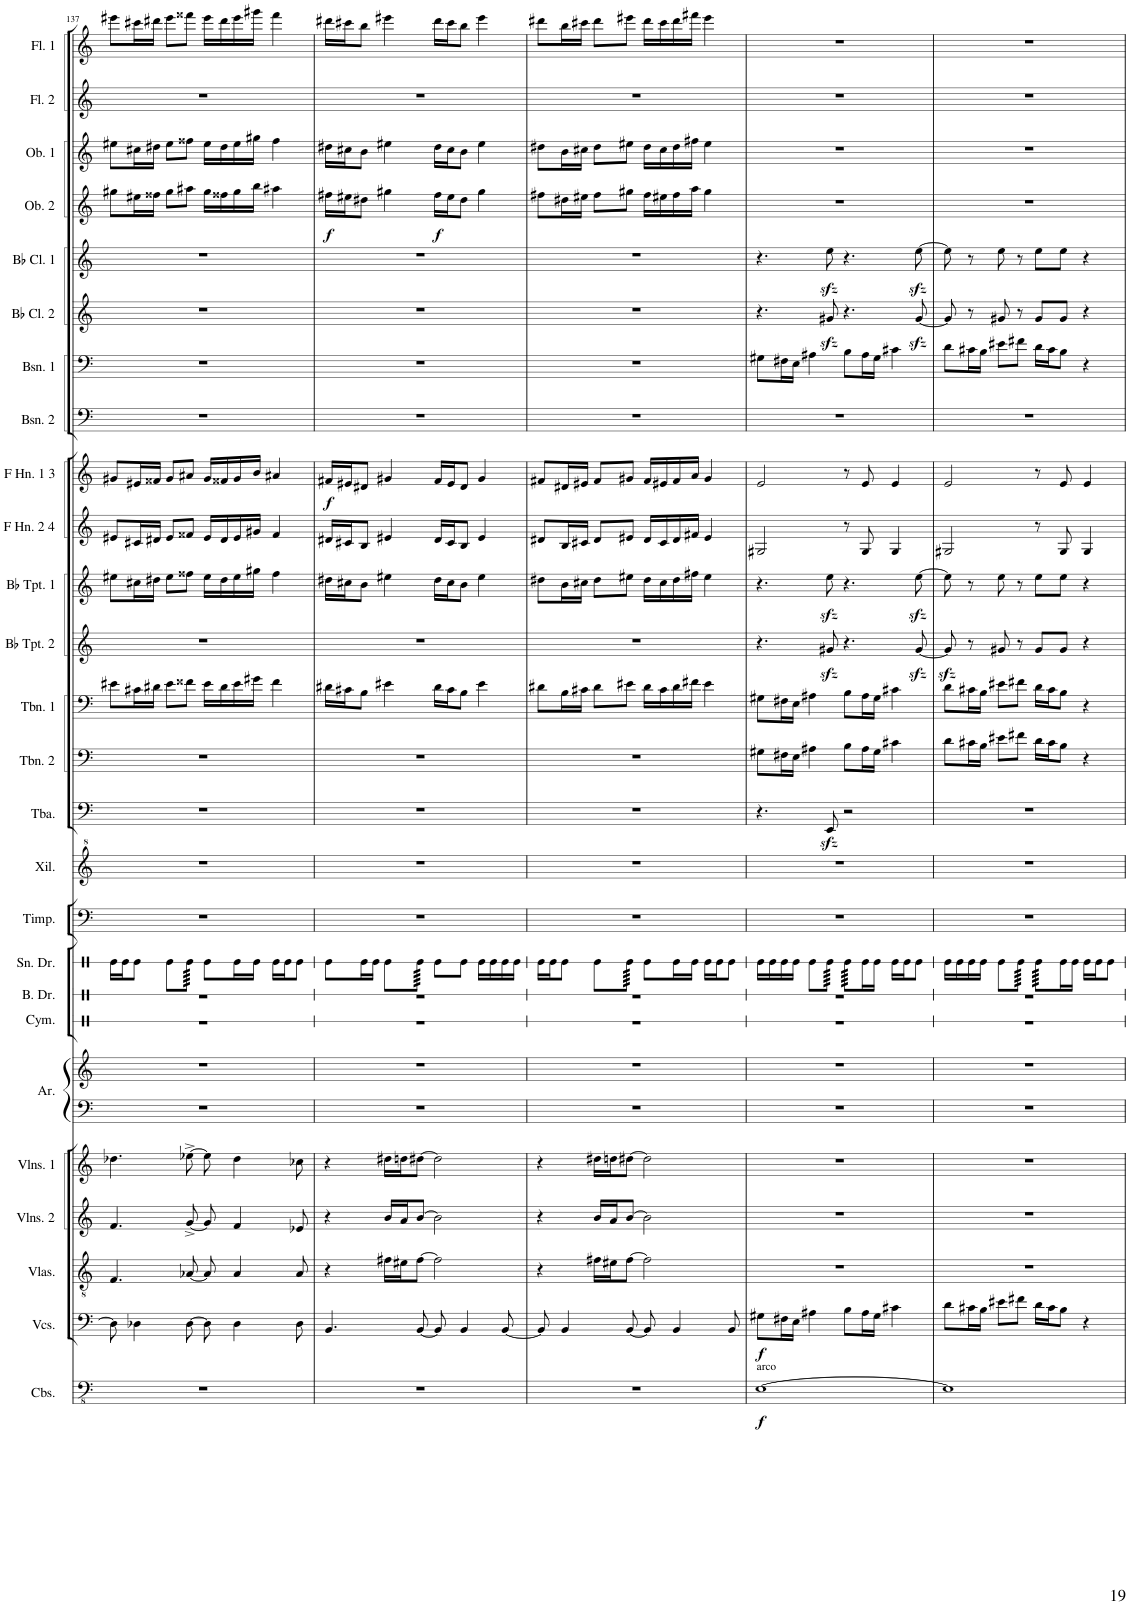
**kern	**dynam	**kern	**dynam	**kern	**kern	**kern	**kern	**kern	**kern	**kern	**kern	**kern	**kern	**kern	**kern	**kern	**kern	**kern	**kern	**kern	**dynam	**kern	**kern	**kern	**kern	**kern	**dynam	**kern	**kern	**kern
*part26	*part26	*part25	*part25	*part24	*part23	*part22	*part21	*part21	*part20	*part19	*part18	*part17	*part16	*part15	*part14	*part13	*part12	*part11	*part10	*part9	*part9	*part8	*part7	*part6	*part5	*part4	*part4	*part3	*part2	*part1
*staff27	*staff27	*staff26	*staff26	*staff25	*staff24	*staff23	*staff22	*staff21	*staff20	*staff19	*staff18	*staff17	*staff16	*staff15	*staff14	*staff13	*staff12	*staff11	*staff10	*staff9	*staff9	*staff8	*staff7	*staff6	*staff5	*staff4	*staff4	*staff3	*staff2	*staff1
*I"Contrabasses	*	*I"Violoncellos	*	*I"Violas	*I"Violins 2	*I"Violins 1	*I"Arpa	*	*I"Cymbal	*I"Bass Drum	*I"Snare Drum	*I"Timpani	*I"Xilofono	*I"Tuba	*I"Trombone 2	*I"Trombone 1	*I"Bb Trumpet 2	*I"Bb Trumpet 1	*I"F Horn 2 &amp; 4	*I"F Horn 1 &amp; 3	*	*I"Bassoon 2	*I"Bassoon 1	*I"Bb Clarinet 2	*I"Bb Clarinet 1	*I"Oboe 2	*	*I"Oboe 1	*I"Flute 2	*I"Flute 1
*I'Cbs.	*	*I'Vcs.	*	*I'Vlas.	*I'Vlns. 2	*I'Vlns. 1	*I'Ar.	*	*I'Cym.	*I'B. Dr.	*I'Sn. Dr.	*I'Timp.	*I'Xil.	*I'Tba.	*I'Tbn. 2	*I'Tbn. 1	*I'Bb Tpt. 2	*I'Bb Tpt. 1	*I'F Hn. 2 4	*I'F Hn. 1 3	*	*I'Bsn. 2	*I'Bsn. 1	*I'Bb Cl. 2	*I'Bb Cl. 1	*I'Ob. 2	*	*I'Ob. 1	*I'Fl. 2	*I'Fl. 1
!!LO:PB:g=z
*clefFv4	*	*clefF4	*	*clefGv2	*clefG2	*clefG2	*clefF4	*clefG2	*clefX	*clefX	*clefX	*clefF4	*clefG^2	*clefF4	*clefF4	*clefF4	*clefG2	*clefG2	*clefG2	*clefG2	*	*clefF4	*clefF4	*clefG2	*clefG2	*clefG2	*	*clefG2	*clefG2	*clefG2
*	*	*	*	*	*	*	*	*	*	*	*	*	*	*	*	*	*ITrd1c2	*ITrd1c2	*ITrd4c7	*ITrd4c7	*	*	*	*ITrd1c2	*ITrd1c2	*	*	*	*	*
*k[]	*	*k[]	*	*k[]	*k[]	*k[]	*k[]	*k[]	*k[]	*k[]	*k[]	*k[]	*k[]	*k[]	*k[]	*k[]	*k[]	*k[]	*k[]	*k[]	*	*k[]	*k[]	*k[]	*k[]	*k[]	*	*k[]	*k[]	*k[]
*M4/4	*	*M4/4	*	*M4/4	*M4/4	*M4/4	*M4/4	*M4/4	*M4/4	*M4/4	*M4/4	*M4/4	*M4/4	*M4/4	*M4/4	*M4/4	*M4/4	*M4/4	*M4/4	*M4/4	*	*M4/4	*M4/4	*M4/4	*M4/4	*M4/4	*	*M4/4	*M4/4	*M4/4
=137	=137	=137	=137	=137	=137	=137	=137	=137	=137	=137	=137	=137	=137	=137	=137	=137	=137	=137	=137	=137	=137	=137	=137	=137	=137	=137	=137	=137	=137	=137
1r	.	8D-\]	.	4.F/	4.f/	4.dd-X\	1r	1r	1r	1r	16Re\LL	1r	1r	1r	1r	8e#X\L	1r	8ee#X\L	8e#X/L	8g#X/L	.	1r	1r	1r	1r	8gg#X\L	.	8ee#X\L	1r	8eee#X\L
.	.	.	.	.	.	.	.	.	.	.	16Re\J	.	.	.	.	.	.	.	.	.	.	.	.	.	.	.	.	.	.	.
.	.	4D-X\	.	.	.	.	.	.	.	.	8Re\J	.	.	.	.	16c#X\L	.	16cc#X\L	16c#X/L	16e#X/L	.	.	.	.	.	16ee#X\L	.	16cc#X\L	.	16ccc#X\L
.	.	.	.	.	.	.	.	.	.	.	.	.	.	.	.	16d#X\JJ	.	16dd#X\JJ	16d#X/JJ	16f##X/JJ	.	.	.	.	.	16ff##X\JJ	.	16dd#X\JJ	.	16ddd#X\JJ
.	.	.	.	.	.	.	.	.	.	.	8Re\L	.	.	.	.	8e#\L	.	8ee#\L	8e#/L	8g#/L	.	.	.	.	.	8gg#\L	.	8ee#\L	.	8eee#\L
*	*	*	*	*	*	*	*	*	*	*	*tremolo	*	*	*	*	*	*	*	*	*	*	*	*	*	*	*	*	*	*	*
.	.	[8D-\	.	[8A-X/	[8g^/	[8ee-X^\	.	.	.	.	128Re\	.	.	.	.	8f##X\J	.	8ff##X\J	8f##X/J	8a#X/J	.	.	.	.	.	8aa#X\J	.	8ff##X\J	.	8fff##X\J
.	.	.	.	.	.	.	.	.	.	.	128Re\	.	.	.	.	.	.	.	.	.	.	.	.	.	.	.	.	.	.	.
.	.	.	.	.	.	.	.	.	.	.	128Re\	.	.	.	.	.	.	.	.	.	.	.	.	.	.	.	.	.	.	.
.	.	.	.	.	.	.	.	.	.	.	128Re\	.	.	.	.	.	.	.	.	.	.	.	.	.	.	.	.	.	.	.
.	.	.	.	.	.	.	.	.	.	.	128Re\	.	.	.	.	.	.	.	.	.	.	.	.	.	.	.	.	.	.	.
.	.	.	.	.	.	.	.	.	.	.	128Re\	.	.	.	.	.	.	.	.	.	.	.	.	.	.	.	.	.	.	.
.	.	.	.	.	.	.	.	.	.	.	128Re\	.	.	.	.	.	.	.	.	.	.	.	.	.	.	.	.	.	.	.
.	.	.	.	.	.	.	.	.	.	.	128Re\	.	.	.	.	.	.	.	.	.	.	.	.	.	.	.	.	.	.	.
.	.	.	.	.	.	.	.	.	.	.	128Re\	.	.	.	.	.	.	.	.	.	.	.	.	.	.	.	.	.	.	.
.	.	.	.	.	.	.	.	.	.	.	128Re\	.	.	.	.	.	.	.	.	.	.	.	.	.	.	.	.	.	.	.
.	.	.	.	.	.	.	.	.	.	.	128Re\	.	.	.	.	.	.	.	.	.	.	.	.	.	.	.	.	.	.	.
.	.	.	.	.	.	.	.	.	.	.	128Re\	.	.	.	.	.	.	.	.	.	.	.	.	.	.	.	.	.	.	.
.	.	.	.	.	.	.	.	.	.	.	128Re\	.	.	.	.	.	.	.	.	.	.	.	.	.	.	.	.	.	.	.
.	.	.	.	.	.	.	.	.	.	.	128Re\	.	.	.	.	.	.	.	.	.	.	.	.	.	.	.	.	.	.	.
.	.	.	.	.	.	.	.	.	.	.	128Re\	.	.	.	.	.	.	.	.	.	.	.	.	.	.	.	.	.	.	.
.	.	.	.	.	.	.	.	.	.	.	128Re\JJJJJ	.	.	.	.	.	.	.	.	.	.	.	.	.	.	.	.	.	.	.
*	*	*	*	*	*	*	*	*	*	*	*Xtremolo	*	*	*	*	*	*	*	*	*	*	*	*	*	*	*	*	*	*	*
.	.	8D-\]	.	8A-/]	8g/]	8ee-\]	.	.	.	.	8Re\L	.	.	.	.	16e#\LL	.	16ee#\LL	16e#/LL	16g#/LL	.	.	.	.	.	16gg#\LL	.	16ee#\LL	.	16eee#\LL
.	.	.	.	.	.	.	.	.	.	.	.	.	.	.	.	16d#\	.	16dd#\	16d#/	16f##X/	.	.	.	.	.	16ff##X\	.	16dd#\	.	16ddd#\
.	.	4D-\	.	4A-/	4f/	4dd-\	.	.	.	.	16Re\L	.	.	.	.	16e#\	.	16ee#\	16e#/	16g#/	.	.	.	.	.	16gg#\	.	16ee#\	.	16eee#\
.	.	.	.	.	.	.	.	.	.	.	16Re\JJ	.	.	.	.	16g#X\JJ	.	16gg#X\JJ	16g#X/JJ	16b/JJ	.	.	.	.	.	16bb\JJ	.	16gg#X\JJ	.	16ggg#X\JJ
.	.	.	.	.	.	.	.	.	.	.	16Re\LL	.	.	.	.	4f##\	.	4ff##\	4f##/	4a#X/	.	.	.	.	.	4aa#X\	.	4ff##\	.	4fff##\
.	.	.	.	.	.	.	.	.	.	.	16Re\J	.	.	.	.	.	.	.	.	.	.	.	.	.	.	.	.	.	.	.
.	.	8D-\	.	8A-/	8e-X/	8cc-X\	.	.	.	.	8Re\J	.	.	.	.	.	.	.	.	.	.	.	.	.	.	.	.	.	.	.
=138	=138	=138	=138	=138	=138	=138	=138	=138	=138	=138	=138	=138	=138	=138	=138	=138	=138	=138	=138	=138	=138	=138	=138	=138	=138	=138	=138	=138	=138	=138
!	!	!	!	!	!	!	!	!	!	!	!	!	!	!	!	!	!	!	!	!	!LO:DY:b	!	!	!	!	!	!LO:DY:b	!	!	!
1r	.	4.BB/	.	4r	4r	4r	1r	1r	1r	1r	8Re\L	1r	1r	1r	1r	16d#X\LL	1r	16dd#X\LL	16d#X/LL	16f#X/LL	f	1r	1r	1r	1r	16ff#X\LL	f	16dd#X\LL	1r	16ddd#X\LL
.	.	.	.	.	.	.	.	.	.	.	.	.	.	.	.	16c#X\J	.	16cc#X\J	16c#X/J	16e#X/J	.	.	.	.	.	16ee#X\J	.	16cc#X\J	.	16ccc#X\J
.	.	.	.	.	.	.	.	.	.	.	16Re\L	.	.	.	.	8B\J	.	8b\J	8B/J	8d#X/J	.	.	.	.	.	8dd#X\J	.	8b\J	.	8bb\J
.	.	.	.	.	.	.	.	.	.	.	16Re\JJ	.	.	.	.	.	.	.	.	.	.	.	.	.	.	.	.	.	.	.
.	.	.	.	16f#X\LL	16b/LL	16dd#X\LL	.	.	.	.	8Re\L	.	.	.	.	4e#X\	.	4ee#X\	4e#X/	4g#X/	.	.	.	.	.	4gg#X\	.	4ee#X\	.	4eee#X\
.	.	.	.	16e#X\J	16a/J	16ddn\J	.	.	.	.	.	.	.	.	.	.	.	.	.	.	.	.	.	.	.	.	.	.	.	.
*	*	*	*	*	*	*	*	*	*	*	*tremolo	*	*	*	*	*	*	*	*	*	*	*	*	*	*	*	*	*	*	*
.	.	[8BB/	.	[8f#\J	[8b/J	[8dd#X\J	.	.	.	.	128Re\	.	.	.	.	.	.	.	.	.	.	.	.	.	.	.	.	.	.	.
.	.	.	.	.	.	.	.	.	.	.	128Re\	.	.	.	.	.	.	.	.	.	.	.	.	.	.	.	.	.	.	.
.	.	.	.	.	.	.	.	.	.	.	128Re\	.	.	.	.	.	.	.	.	.	.	.	.	.	.	.	.	.	.	.
.	.	.	.	.	.	.	.	.	.	.	128Re\	.	.	.	.	.	.	.	.	.	.	.	.	.	.	.	.	.	.	.
.	.	.	.	.	.	.	.	.	.	.	128Re\	.	.	.	.	.	.	.	.	.	.	.	.	.	.	.	.	.	.	.
.	.	.	.	.	.	.	.	.	.	.	128Re\	.	.	.	.	.	.	.	.	.	.	.	.	.	.	.	.	.	.	.
.	.	.	.	.	.	.	.	.	.	.	128Re\	.	.	.	.	.	.	.	.	.	.	.	.	.	.	.	.	.	.	.
.	.	.	.	.	.	.	.	.	.	.	128Re\	.	.	.	.	.	.	.	.	.	.	.	.	.	.	.	.	.	.	.
.	.	.	.	.	.	.	.	.	.	.	128Re\	.	.	.	.	.	.	.	.	.	.	.	.	.	.	.	.	.	.	.
.	.	.	.	.	.	.	.	.	.	.	128Re\	.	.	.	.	.	.	.	.	.	.	.	.	.	.	.	.	.	.	.
.	.	.	.	.	.	.	.	.	.	.	128Re\	.	.	.	.	.	.	.	.	.	.	.	.	.	.	.	.	.	.	.
.	.	.	.	.	.	.	.	.	.	.	128Re\	.	.	.	.	.	.	.	.	.	.	.	.	.	.	.	.	.	.	.
.	.	.	.	.	.	.	.	.	.	.	128Re\	.	.	.	.	.	.	.	.	.	.	.	.	.	.	.	.	.	.	.
.	.	.	.	.	.	.	.	.	.	.	128Re\	.	.	.	.	.	.	.	.	.	.	.	.	.	.	.	.	.	.	.
.	.	.	.	.	.	.	.	.	.	.	128Re\	.	.	.	.	.	.	.	.	.	.	.	.	.	.	.	.	.	.	.
.	.	.	.	.	.	.	.	.	.	.	128Re\JJJJJ	.	.	.	.	.	.	.	.	.	.	.	.	.	.	.	.	.	.	.
*	*	*	*	*	*	*	*	*	*	*	*Xtremolo	*	*	*	*	*	*	*	*	*	*	*	*	*	*	*	*	*	*	*
!	!	!	!	!	!	!	!	!	!	!	!	!	!	!	!	!	!	!	!	!	!	!	!	!	!	!	!LO:DY:b	!	!	!
.	.	8BB/]	.	2f#\]	2b\]	2dd#\]	.	.	.	.	8Re\L	.	.	.	.	16d#\LL	.	16dd#\LL	16d#/LL	16f#/LL	.	.	.	.	.	16ff#\LL	f	16dd#\LL	.	16ddd#\LL
.	.	.	.	.	.	.	.	.	.	.	.	.	.	.	.	16c#\J	.	16cc#\J	16c#/J	16e#/J	.	.	.	.	.	16ee#\J	.	16cc#\J	.	16ccc#\J
.	.	4BB/	.	.	.	.	.	.	.	.	8Re\J	.	.	.	.	8B\J	.	8b\J	8B/J	8d#/J	.	.	.	.	.	8dd#\J	.	8b\J	.	8bb\J
.	.	.	.	.	.	.	.	.	.	.	16Re\LL	.	.	.	.	4e#\	.	4ee#\	4e#/	4g#/	.	.	.	.	.	4gg#\	.	4ee#\	.	4eee#\
.	.	.	.	.	.	.	.	.	.	.	16Re\	.	.	.	.	.	.	.	.	.	.	.	.	.	.	.	.	.	.	.
.	.	[8BB/	.	.	.	.	.	.	.	.	16Re\	.	.	.	.	.	.	.	.	.	.	.	.	.	.	.	.	.	.	.
.	.	.	.	.	.	.	.	.	.	.	16Re\JJ	.	.	.	.	.	.	.	.	.	.	.	.	.	.	.	.	.	.	.
=139	=139	=139	=139	=139	=139	=139	=139	=139	=139	=139	=139	=139	=139	=139	=139	=139	=139	=139	=139	=139	=139	=139	=139	=139	=139	=139	=139	=139	=139	=139
1r	.	8BB/]	.	4r	4r	4r	1r	1r	1r	1r	16Re\LL	1r	1r	1r	1r	8d#X\L	1r	8dd#X\L	8d#X/L	8f#X/L	.	1r	1r	1r	1r	8ff#X\L	.	8dd#X\L	1r	8ddd#X\L
.	.	.	.	.	.	.	.	.	.	.	16Re\J	.	.	.	.	.	.	.	.	.	.	.	.	.	.	.	.	.	.	.
.	.	4BB/	.	.	.	.	.	.	.	.	8Re\J	.	.	.	.	16B\L	.	16b\L	16B/L	16d#X/L	.	.	.	.	.	16dd#X\L	.	16b\L	.	16bb\L
.	.	.	.	.	.	.	.	.	.	.	.	.	.	.	.	16c#X\JJ	.	16cc#X\JJ	16c#X/JJ	16e#X/JJ	.	.	.	.	.	16ee#X\JJ	.	16cc#X\JJ	.	16ccc#X\JJ
.	.	.	.	16f#X\LL	16b/LL	16dd#X\LL	.	.	.	.	8Re\L	.	.	.	.	8d#\L	.	8dd#\L	8d#/L	8f#/L	.	.	.	.	.	8ff#\L	.	8dd#\L	.	8ddd#\L
.	.	.	.	16e#X\J	16a/J	16ddn\J	.	.	.	.	.	.	.	.	.	.	.	.	.	.	.	.	.	.	.	.	.	.	.	.
*	*	*	*	*	*	*	*	*	*	*	*tremolo	*	*	*	*	*	*	*	*	*	*	*	*	*	*	*	*	*	*	*
.	.	[8BB/	.	[8f#\J	[8b/J	[8dd#X\J	.	.	.	.	128Re\	.	.	.	.	8e#X\J	.	8ee#X\J	8e#X/J	8g#X/J	.	.	.	.	.	8gg#X\J	.	8ee#X\J	.	8eee#X\J
.	.	.	.	.	.	.	.	.	.	.	128Re\	.	.	.	.	.	.	.	.	.	.	.	.	.	.	.	.	.	.	.
.	.	.	.	.	.	.	.	.	.	.	128Re\	.	.	.	.	.	.	.	.	.	.	.	.	.	.	.	.	.	.	.
.	.	.	.	.	.	.	.	.	.	.	128Re\	.	.	.	.	.	.	.	.	.	.	.	.	.	.	.	.	.	.	.
.	.	.	.	.	.	.	.	.	.	.	128Re\	.	.	.	.	.	.	.	.	.	.	.	.	.	.	.	.	.	.	.
.	.	.	.	.	.	.	.	.	.	.	128Re\	.	.	.	.	.	.	.	.	.	.	.	.	.	.	.	.	.	.	.
.	.	.	.	.	.	.	.	.	.	.	128Re\	.	.	.	.	.	.	.	.	.	.	.	.	.	.	.	.	.	.	.
.	.	.	.	.	.	.	.	.	.	.	128Re\	.	.	.	.	.	.	.	.	.	.	.	.	.	.	.	.	.	.	.
.	.	.	.	.	.	.	.	.	.	.	128Re\	.	.	.	.	.	.	.	.	.	.	.	.	.	.	.	.	.	.	.
.	.	.	.	.	.	.	.	.	.	.	128Re\	.	.	.	.	.	.	.	.	.	.	.	.	.	.	.	.	.	.	.
.	.	.	.	.	.	.	.	.	.	.	128Re\	.	.	.	.	.	.	.	.	.	.	.	.	.	.	.	.	.	.	.
.	.	.	.	.	.	.	.	.	.	.	128Re\	.	.	.	.	.	.	.	.	.	.	.	.	.	.	.	.	.	.	.
.	.	.	.	.	.	.	.	.	.	.	128Re\	.	.	.	.	.	.	.	.	.	.	.	.	.	.	.	.	.	.	.
.	.	.	.	.	.	.	.	.	.	.	128Re\	.	.	.	.	.	.	.	.	.	.	.	.	.	.	.	.	.	.	.
.	.	.	.	.	.	.	.	.	.	.	128Re\	.	.	.	.	.	.	.	.	.	.	.	.	.	.	.	.	.	.	.
.	.	.	.	.	.	.	.	.	.	.	128Re\JJJJJ	.	.	.	.	.	.	.	.	.	.	.	.	.	.	.	.	.	.	.
*	*	*	*	*	*	*	*	*	*	*	*Xtremolo	*	*	*	*	*	*	*	*	*	*	*	*	*	*	*	*	*	*	*
.	.	8BB/]	.	2f#\]	2b\]	2dd#\]	.	.	.	.	8Re\L	.	.	.	.	16d#\LL	.	16dd#\LL	16d#/LL	16f#/LL	.	.	.	.	.	16ff#\LL	.	16dd#\LL	.	16ddd#\LL
.	.	.	.	.	.	.	.	.	.	.	.	.	.	.	.	16c#\	.	16cc#\	16c#/	16e#X/	.	.	.	.	.	16ee#X\	.	16cc#\	.	16ccc#\
.	.	4BB/	.	.	.	.	.	.	.	.	16Re\L	.	.	.	.	16d#\	.	16dd#\	16d#/	16f#/	.	.	.	.	.	16ff#\	.	16dd#\	.	16ddd#\
.	.	.	.	.	.	.	.	.	.	.	16Re\JJ	.	.	.	.	16f#X\JJ	.	16ff#X\JJ	16f#X/JJ	16a/JJ	.	.	.	.	.	16aa\JJ	.	16ff#X\JJ	.	16fff#X\JJ
.	.	.	.	.	.	.	.	.	.	.	16Re\LL	.	.	.	.	4e#\	.	4ee#\	4e#/	4g#/	.	.	.	.	.	4gg#\	.	4ee#\	.	4eee#\
.	.	.	.	.	.	.	.	.	.	.	16Re\J	.	.	.	.	.	.	.	.	.	.	.	.	.	.	.	.	.	.	.
.	.	8BB/	.	.	.	.	.	.	.	.	8Re\J	.	.	.	.	.	.	.	.	.	.	.	.	.	.	.	.	.	.	.
=140	=140	=140	=140	=140	=140	=140	=140	=140	=140	=140	=140	=140	=140	=140	=140	=140	=140	=140	=140	=140	=140	=140	=140	=140	=140	=140	=140	=140	=140	=140
!LO:TX:a:t=arco	!	!	!	!	!	!	!	!	!	!	!	!	!	!	!	!	!	!	!	!	!	!	!	!	!	!	!	!	!	!
!	!LO:DY:b	!	!LO:DY:b	!	!	!	!	!	!	!	!	!	!	!	!	!	!	!	!	!	!	!	!	!	!	!	!	!	!	!
[1EE	f	8G#X\L	f	1r	1r	1r	1r	1r	1r	1r	16Re\LL	1r	1r	4.r	8G#X\L	8G#X\L	4.r	4.r	2G#X/	2e/	.	1r	8G#X\L	4.r	4.r	1r	.	1r	1r	1r
.	.	.	.	.	.	.	.	.	.	.	16Re\	.	.	.	.	.	.	.	.	.	.	.	.	.	.	.	.	.	.	.
.	.	16F#X\L	.	.	.	.	.	.	.	.	16Re\	.	.	.	16F#X\L	16F#X\L	.	.	.	.	.	.	16F#X\L	.	.	.	.	.	.	.
.	.	16E\JJ	.	.	.	.	.	.	.	.	16Re\JJ	.	.	.	16E\JJ	16E\JJ	.	.	.	.	.	.	16E\JJ	.	.	.	.	.	.	.
.	.	4A#X\	.	.	.	.	.	.	.	.	8Re\L	.	.	.	4A#X\	4A#X\	.	.	.	.	.	.	4A#X\	.	.	.	.	.	.	.
*	*	*	*	*	*	*	*	*	*	*	*tremolo	*	*	*	*	*	*	*	*	*	*	*	*	*	*	*	*	*	*	*
.	.	.	.	.	.	.	.	.	.	.	128Re\	.	.	8EEzz</	.	.	8g#Xzz</	8eezz<\	.	.	.	.	.	8g#Xzz</	8eezz<\	.	.	.	.	.
.	.	.	.	.	.	.	.	.	.	.	128Re\	.	.	.	.	.	.	.	.	.	.	.	.	.	.	.	.	.	.	.
.	.	.	.	.	.	.	.	.	.	.	128Re\	.	.	.	.	.	.	.	.	.	.	.	.	.	.	.	.	.	.	.
.	.	.	.	.	.	.	.	.	.	.	128Re\	.	.	.	.	.	.	.	.	.	.	.	.	.	.	.	.	.	.	.
.	.	.	.	.	.	.	.	.	.	.	128Re\	.	.	.	.	.	.	.	.	.	.	.	.	.	.	.	.	.	.	.
.	.	.	.	.	.	.	.	.	.	.	128Re\	.	.	.	.	.	.	.	.	.	.	.	.	.	.	.	.	.	.	.
.	.	.	.	.	.	.	.	.	.	.	128Re\	.	.	.	.	.	.	.	.	.	.	.	.	.	.	.	.	.	.	.
.	.	.	.	.	.	.	.	.	.	.	128Re\	.	.	.	.	.	.	.	.	.	.	.	.	.	.	.	.	.	.	.
.	.	.	.	.	.	.	.	.	.	.	128Re\	.	.	.	.	.	.	.	.	.	.	.	.	.	.	.	.	.	.	.
.	.	.	.	.	.	.	.	.	.	.	128Re\	.	.	.	.	.	.	.	.	.	.	.	.	.	.	.	.	.	.	.
.	.	.	.	.	.	.	.	.	.	.	128Re\	.	.	.	.	.	.	.	.	.	.	.	.	.	.	.	.	.	.	.
.	.	.	.	.	.	.	.	.	.	.	128Re\	.	.	.	.	.	.	.	.	.	.	.	.	.	.	.	.	.	.	.
.	.	.	.	.	.	.	.	.	.	.	128Re\	.	.	.	.	.	.	.	.	.	.	.	.	.	.	.	.	.	.	.
.	.	.	.	.	.	.	.	.	.	.	128Re\	.	.	.	.	.	.	.	.	.	.	.	.	.	.	.	.	.	.	.
.	.	.	.	.	.	.	.	.	.	.	128Re\	.	.	.	.	.	.	.	.	.	.	.	.	.	.	.	.	.	.	.
.	.	.	.	.	.	.	.	.	.	.	128Re\JJJJJ	.	.	.	.	.	.	.	.	.	.	.	.	.	.	.	.	.	.	.
.	.	8B\L	.	.	.	.	.	.	.	.	128Re\LLLLL	.	.	2r	8B\L	8B\L	4.r	4.r	8r	8r	.	.	8B\L	4.r	4.r	.	.	.	.	.
.	.	.	.	.	.	.	.	.	.	.	128Re\	.	.	.	.	.	.	.	.	.	.	.	.	.	.	.	.	.	.	.
.	.	.	.	.	.	.	.	.	.	.	128Re\	.	.	.	.	.	.	.	.	.	.	.	.	.	.	.	.	.	.	.
.	.	.	.	.	.	.	.	.	.	.	128Re\	.	.	.	.	.	.	.	.	.	.	.	.	.	.	.	.	.	.	.
.	.	.	.	.	.	.	.	.	.	.	128Re\	.	.	.	.	.	.	.	.	.	.	.	.	.	.	.	.	.	.	.
.	.	.	.	.	.	.	.	.	.	.	128Re\	.	.	.	.	.	.	.	.	.	.	.	.	.	.	.	.	.	.	.
.	.	.	.	.	.	.	.	.	.	.	128Re\	.	.	.	.	.	.	.	.	.	.	.	.	.	.	.	.	.	.	.
.	.	.	.	.	.	.	.	.	.	.	128Re\	.	.	.	.	.	.	.	.	.	.	.	.	.	.	.	.	.	.	.
.	.	.	.	.	.	.	.	.	.	.	128Re\	.	.	.	.	.	.	.	.	.	.	.	.	.	.	.	.	.	.	.
.	.	.	.	.	.	.	.	.	.	.	128Re\	.	.	.	.	.	.	.	.	.	.	.	.	.	.	.	.	.	.	.
.	.	.	.	.	.	.	.	.	.	.	128Re\	.	.	.	.	.	.	.	.	.	.	.	.	.	.	.	.	.	.	.
.	.	.	.	.	.	.	.	.	.	.	128Re\	.	.	.	.	.	.	.	.	.	.	.	.	.	.	.	.	.	.	.
.	.	.	.	.	.	.	.	.	.	.	128Re\	.	.	.	.	.	.	.	.	.	.	.	.	.	.	.	.	.	.	.
.	.	.	.	.	.	.	.	.	.	.	128Re\	.	.	.	.	.	.	.	.	.	.	.	.	.	.	.	.	.	.	.
.	.	.	.	.	.	.	.	.	.	.	128Re\	.	.	.	.	.	.	.	.	.	.	.	.	.	.	.	.	.	.	.
.	.	.	.	.	.	.	.	.	.	.	128Re\	.	.	.	.	.	.	.	.	.	.	.	.	.	.	.	.	.	.	.
*	*	*	*	*	*	*	*	*	*	*	*Xtremolo	*	*	*	*	*	*	*	*	*	*	*	*	*	*	*	*	*	*	*
.	.	16A#\L	.	.	.	.	.	.	.	.	16Re\L	.	.	.	16A#\L	16A#\L	.	.	8G#/	8e/	.	.	16A#\L	.	.	.	.	.	.	.
.	.	16G#\JJ	.	.	.	.	.	.	.	.	16Re\JJ	.	.	.	16G#\JJ	16G#\JJ	.	.	.	.	.	.	16G#\JJ	.	.	.	.	.	.	.
.	.	4c#X\	.	.	.	.	.	.	.	.	16Re\LL	.	.	.	4c#X\	4c#X\	.	.	4G#/	4e/	.	.	4c#X\	.	.	.	.	.	.	.
.	.	.	.	.	.	.	.	.	.	.	16Re\J	.	.	.	.	.	.	.	.	.	.	.	.	.	.	.	.	.	.	.
.	.	.	.	.	.	.	.	.	.	.	8Re\J	.	.	.	.	.	[8g#zz</	[8eezz<\	.	.	.	.	.	[8g#zz</	[8eezz<\	.	.	.	.	.
=141	=141	=141	=141	=141	=141	=141	=141	=141	=141	=141	=141	=141	=141	=141	=141	=141	=141	=141	=141	=141	=141	=141	=141	=141	=141	=141	=141	=141	=141	=141
1EE]	.	8d\L	.	1r	1r	1r	1r	1r	1r	1r	16Re\LL	1r	1r	1r	8d\L	8d\L	8g#zz</]	8ee\]	2G#X/	2e/	.	1r	8d\L	8g#/]	8ee\]	1r	.	1r	1r	1r
.	.	.	.	.	.	.	.	.	.	.	16Re\	.	.	.	.	.	.	.	.	.	.	.	.	.	.	.	.	.	.	.
.	.	16c#X\L	.	.	.	.	.	.	.	.	16Re\	.	.	.	16c#X\L	16c#X\L	8r	8r	.	.	.	.	16c#X\L	8r	8r	.	.	.	.	.
.	.	16B\JJ	.	.	.	.	.	.	.	.	16Re\JJ	.	.	.	16B\JJ	16B\JJ	.	.	.	.	.	.	16B\JJ	.	.	.	.	.	.	.
.	.	8e#X\L	.	.	.	.	.	.	.	.	8Re\L	.	.	.	8e#X\L	8e#X\L	8g#X/	8ee\	.	.	.	.	8e#X\L	8g#X/	8ee\	.	.	.	.	.
*	*	*	*	*	*	*	*	*	*	*	*tremolo	*	*	*	*	*	*	*	*	*	*	*	*	*	*	*	*	*	*	*
.	.	8f#X\J	.	.	.	.	.	.	.	.	128Re\	.	.	.	8f#X\J	8f#X\J	8r	8r	.	.	.	.	8f#X\J	8r	8r	.	.	.	.	.
.	.	.	.	.	.	.	.	.	.	.	128Re\	.	.	.	.	.	.	.	.	.	.	.	.	.	.	.	.	.	.	.
.	.	.	.	.	.	.	.	.	.	.	128Re\	.	.	.	.	.	.	.	.	.	.	.	.	.	.	.	.	.	.	.
.	.	.	.	.	.	.	.	.	.	.	128Re\	.	.	.	.	.	.	.	.	.	.	.	.	.	.	.	.	.	.	.
.	.	.	.	.	.	.	.	.	.	.	128Re\	.	.	.	.	.	.	.	.	.	.	.	.	.	.	.	.	.	.	.
.	.	.	.	.	.	.	.	.	.	.	128Re\	.	.	.	.	.	.	.	.	.	.	.	.	.	.	.	.	.	.	.
.	.	.	.	.	.	.	.	.	.	.	128Re\	.	.	.	.	.	.	.	.	.	.	.	.	.	.	.	.	.	.	.
.	.	.	.	.	.	.	.	.	.	.	128Re\	.	.	.	.	.	.	.	.	.	.	.	.	.	.	.	.	.	.	.
.	.	.	.	.	.	.	.	.	.	.	128Re\	.	.	.	.	.	.	.	.	.	.	.	.	.	.	.	.	.	.	.
.	.	.	.	.	.	.	.	.	.	.	128Re\	.	.	.	.	.	.	.	.	.	.	.	.	.	.	.	.	.	.	.
.	.	.	.	.	.	.	.	.	.	.	128Re\	.	.	.	.	.	.	.	.	.	.	.	.	.	.	.	.	.	.	.
.	.	.	.	.	.	.	.	.	.	.	128Re\	.	.	.	.	.	.	.	.	.	.	.	.	.	.	.	.	.	.	.
.	.	.	.	.	.	.	.	.	.	.	128Re\	.	.	.	.	.	.	.	.	.	.	.	.	.	.	.	.	.	.	.
.	.	.	.	.	.	.	.	.	.	.	128Re\	.	.	.	.	.	.	.	.	.	.	.	.	.	.	.	.	.	.	.
.	.	.	.	.	.	.	.	.	.	.	128Re\	.	.	.	.	.	.	.	.	.	.	.	.	.	.	.	.	.	.	.
.	.	.	.	.	.	.	.	.	.	.	128Re\JJJJJ	.	.	.	.	.	.	.	.	.	.	.	.	.	.	.	.	.	.	.
.	.	16d\LL	.	.	.	.	.	.	.	.	128Re\LLLLL	.	.	.	16d\LL	16d\LL	8g#/L	8ee\L	8r	8r	.	.	16d\LL	8g#/L	8ee\L	.	.	.	.	.
.	.	.	.	.	.	.	.	.	.	.	128Re\	.	.	.	.	.	.	.	.	.	.	.	.	.	.	.	.	.	.	.
.	.	.	.	.	.	.	.	.	.	.	128Re\	.	.	.	.	.	.	.	.	.	.	.	.	.	.	.	.	.	.	.
.	.	.	.	.	.	.	.	.	.	.	128Re\	.	.	.	.	.	.	.	.	.	.	.	.	.	.	.	.	.	.	.
.	.	.	.	.	.	.	.	.	.	.	128Re\	.	.	.	.	.	.	.	.	.	.	.	.	.	.	.	.	.	.	.
.	.	.	.	.	.	.	.	.	.	.	128Re\	.	.	.	.	.	.	.	.	.	.	.	.	.	.	.	.	.	.	.
.	.	.	.	.	.	.	.	.	.	.	128Re\	.	.	.	.	.	.	.	.	.	.	.	.	.	.	.	.	.	.	.
.	.	.	.	.	.	.	.	.	.	.	128Re\	.	.	.	.	.	.	.	.	.	.	.	.	.	.	.	.	.	.	.
.	.	16c#\J	.	.	.	.	.	.	.	.	128Re\	.	.	.	16c#\J	16c#\J	.	.	.	.	.	.	16c#\J	.	.	.	.	.	.	.
.	.	.	.	.	.	.	.	.	.	.	128Re\	.	.	.	.	.	.	.	.	.	.	.	.	.	.	.	.	.	.	.
.	.	.	.	.	.	.	.	.	.	.	128Re\	.	.	.	.	.	.	.	.	.	.	.	.	.	.	.	.	.	.	.
.	.	.	.	.	.	.	.	.	.	.	128Re\	.	.	.	.	.	.	.	.	.	.	.	.	.	.	.	.	.	.	.
.	.	.	.	.	.	.	.	.	.	.	128Re\	.	.	.	.	.	.	.	.	.	.	.	.	.	.	.	.	.	.	.
.	.	.	.	.	.	.	.	.	.	.	128Re\	.	.	.	.	.	.	.	.	.	.	.	.	.	.	.	.	.	.	.
.	.	.	.	.	.	.	.	.	.	.	128Re\	.	.	.	.	.	.	.	.	.	.	.	.	.	.	.	.	.	.	.
.	.	.	.	.	.	.	.	.	.	.	128Re\	.	.	.	.	.	.	.	.	.	.	.	.	.	.	.	.	.	.	.
*	*	*	*	*	*	*	*	*	*	*	*Xtremolo	*	*	*	*	*	*	*	*	*	*	*	*	*	*	*	*	*	*	*
.	.	8B\J	.	.	.	.	.	.	.	.	16Re\L	.	.	.	8B\J	8B\J	8g#/J	8ee\J	8G#/	8e/	.	.	8B\J	8g#/J	8ee\J	.	.	.	.	.
.	.	.	.	.	.	.	.	.	.	.	16Re\JJ	.	.	.	.	.	.	.	.	.	.	.	.	.	.	.	.	.	.	.
.	.	4r	.	.	.	.	.	.	.	.	16Re\LL	.	.	.	4r	4r	4r	4r	4G#/	4e/	.	.	4r	4r	4r	.	.	.	.	.
.	.	.	.	.	.	.	.	.	.	.	16Re\J	.	.	.	.	.	.	.	.	.	.	.	.	.	.	.	.	.	.	.
.	.	.	.	.	.	.	.	.	.	.	8Re\J	.	.	.	.	.	.	.	.	.	.	.	.	.	.	.	.	.	.	.
=	=	=	=	=	=	=	=	=	=	=	=	=	=	=	=	=	=	=	=	=	=	=	=	=	=	=	=	=	=	=
*-	*-	*-	*-	*-	*-	*-	*-	*-	*-	*-	*-	*-	*-	*-	*-	*-	*-	*-	*-	*-	*-	*-	*-	*-	*-	*-	*-	*-	*-	*-
